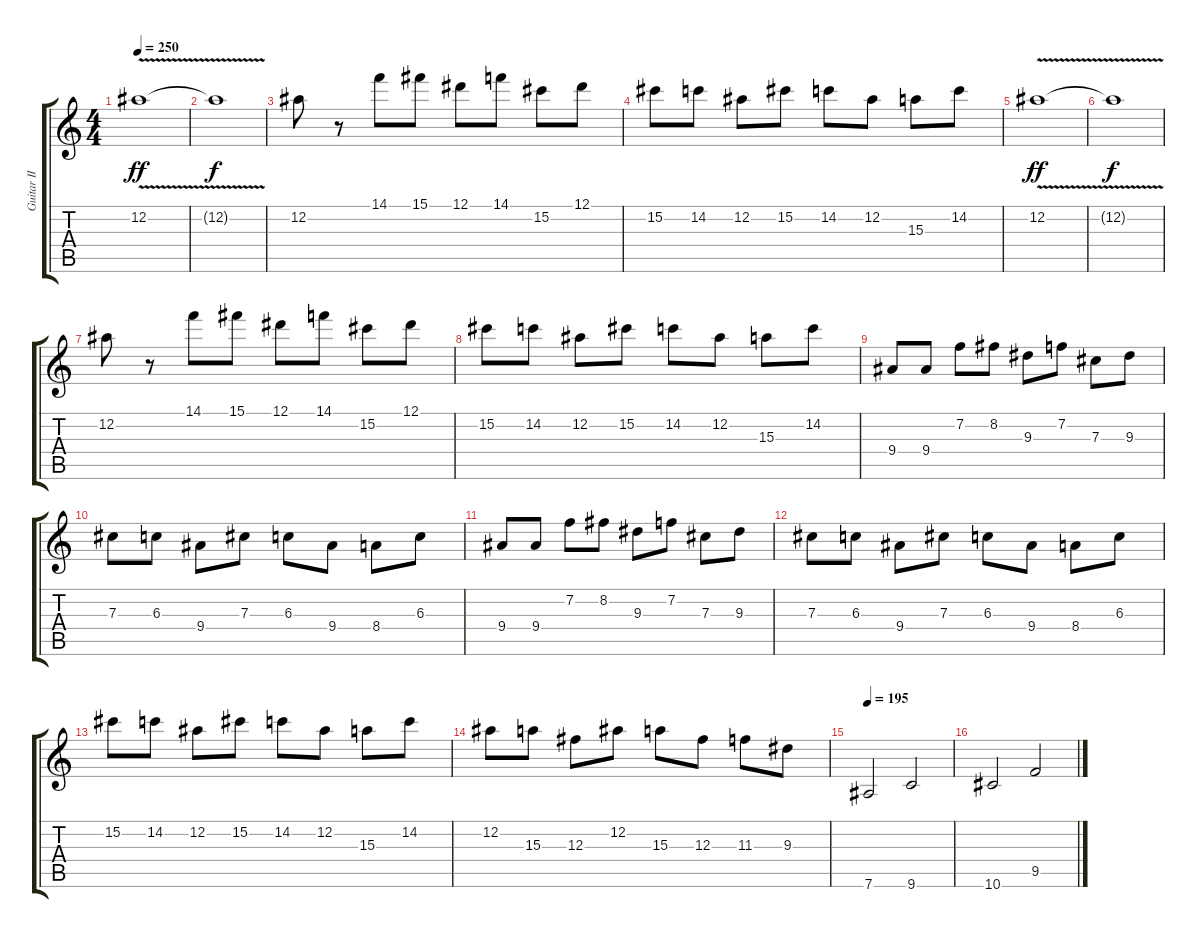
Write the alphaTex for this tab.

\track ("Guitar II" "Guitar II") {instrument distortionguitar}
\staff {score tabs}
\tuning (Eb4 Bb3 Gb3 Db3 Ab2 Eb2) {hide}
\ts (4 4)
\tempo 250
\clef g2
\ks c
12.2{v}.1{dy ff} |
12.2{t}.1{dy f} |
12.2.8 r.8 14.1.8 15.1.8 12.1.8 14.1.8 15.2.8 12.1.8 |
15.2.8 14.2.8 12.2.8 15.2.8 14.2.8 12.2.8 15.3.8 14.2.8 |
12.2{v}.1{dy ff} |
12.2{t}.1{dy f} |
12.2.8 r.8 14.1.8 15.1.8 12.1.8 14.1.8 15.2.8 12.1.8 |
15.2.8 14.2.8 12.2.8 15.2.8 14.2.8 12.2.8 15.3.8 14.2.8 |
9.4.8 9.4.8 7.2.8 8.2.8 9.3.8 7.2.8 7.3.8 9.3.8 |
7.3.8 6.3.8 9.4.8 7.3.8 6.3.8 9.4.8 8.4.8 6.3.8 |
9.4.8 9.4.8 7.2.8 8.2.8 9.3.8 7.2.8 7.3.8 9.3.8 |
7.3.8 6.3.8 9.4.8 7.3.8 6.3.8 9.4.8 8.4.8 6.3.8 |
15.2.8 14.2.8 12.2.8 15.2.8 14.2.8 12.2.8 15.3.8 14.2.8 |
12.2.8 15.3.8 12.3.8 12.2.8 15.3.8 12.3.8 11.3.8 9.3.8 |
\tempo 195
7.6.2 9.6.2 |
10.6.2 9.5.2
